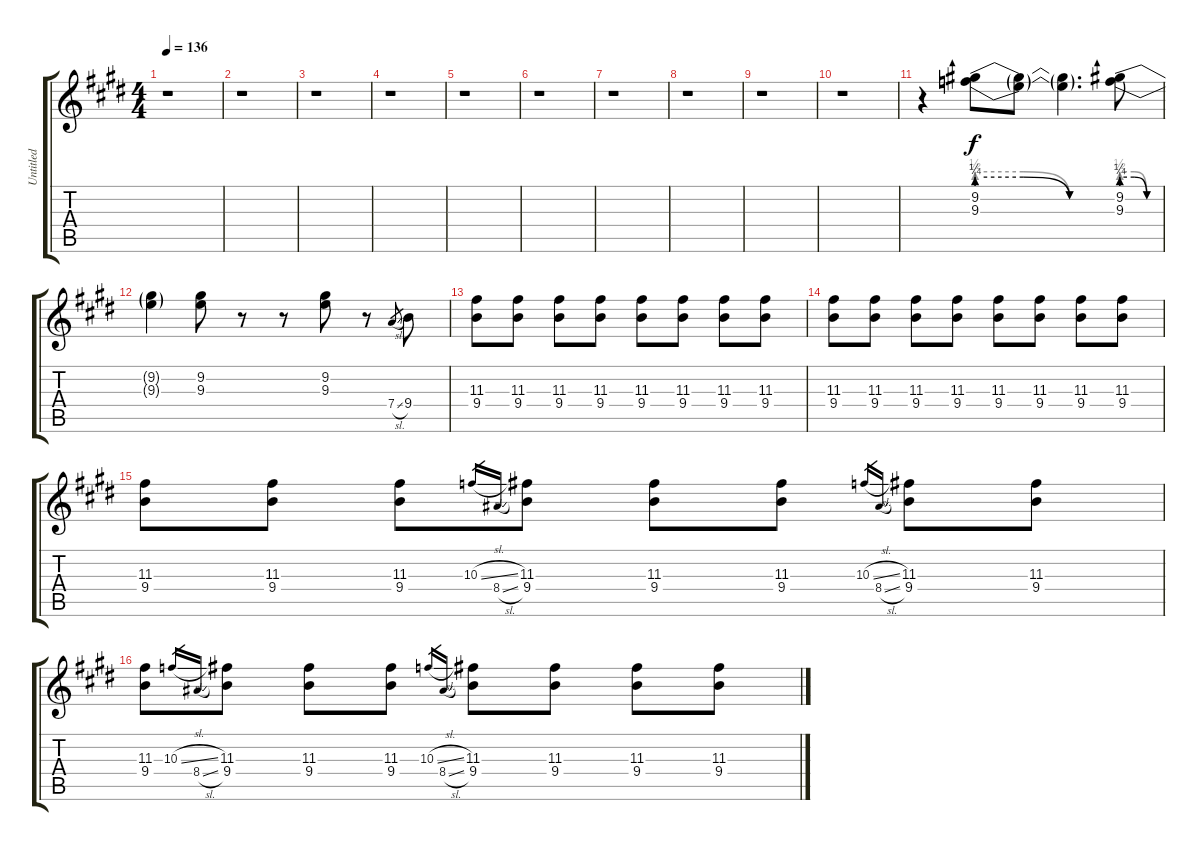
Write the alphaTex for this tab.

\track ("Untitled" "Untitled") {instrument distortionguitar}
\staff {score tabs}
\tuning (E4 B3 G3 D3 A2 E2) {hide}
\ts (4 4)
\tempo 136
\clef g2
\ks c#minor
r.1{dy f} |
r.1 |
\ks e
r.1 |
\ks c#minor
r.1 |
r.1 |
r.1 |
\ks e
r.1 |
\ks c#minor
r.1 |
r.1 |
r.1 |
\ks e
r.4 (9.2{be (custom 0 1 20 1 40 0 60 0)} 9.3{be (custom 0 2 20 2 40 0 60 0)}).8 (9.2{t} 9.3{t}).8 (9.2{t} 9.3{t}).4{d} (9.2{be (custom 0 1 20 1 40 0 60 0)} 9.3{be (custom 0 2 20 2 40 0 60 0)}).8 |
\ks c#minor
(9.2{t} 9.3{t}).4 (9.2 9.3).8 r.8 r.8 (9.2 9.3).8 r.8 7.4{sl}.8{gr} 9.4.8 |
(11.3 9.4).8 (11.3 9.4).8 (11.3 9.4).8 (11.3 9.4).8 (11.3 9.4).8 (11.3 9.4).8 (11.3 9.4).8 (11.3 9.4).8 |
(11.3 9.4).8 (11.3 9.4).8 (11.3 9.4).8 (11.3 9.4).8 (11.3 9.4).8 (11.3 9.4).8 (11.3 9.4).8 (11.3 9.4).8 |
\ks e
(11.3 9.4).8 (11.3 9.4).8 (11.3 9.4).8 10.3{sl}.16{gr} 8.4{sl}.16{gr} (11.3 9.4).8 (11.3 9.4).8 (11.3 9.4).8 10.3{sl}.16{gr} 8.4{sl}.16{gr} (11.3 9.4).8 (11.3 9.4).8 |
\ks c#minor
(11.3 9.4).8 10.3{sl}.16{gr} 8.4{sl}.16{gr} (11.3 9.4).8 (11.3 9.4).8 (11.3 9.4).8 10.3{sl}.16{gr} 8.4{sl}.16{gr} (11.3 9.4).8 (11.3 9.4).8 (11.3 9.4).8 (11.3 9.4).8
